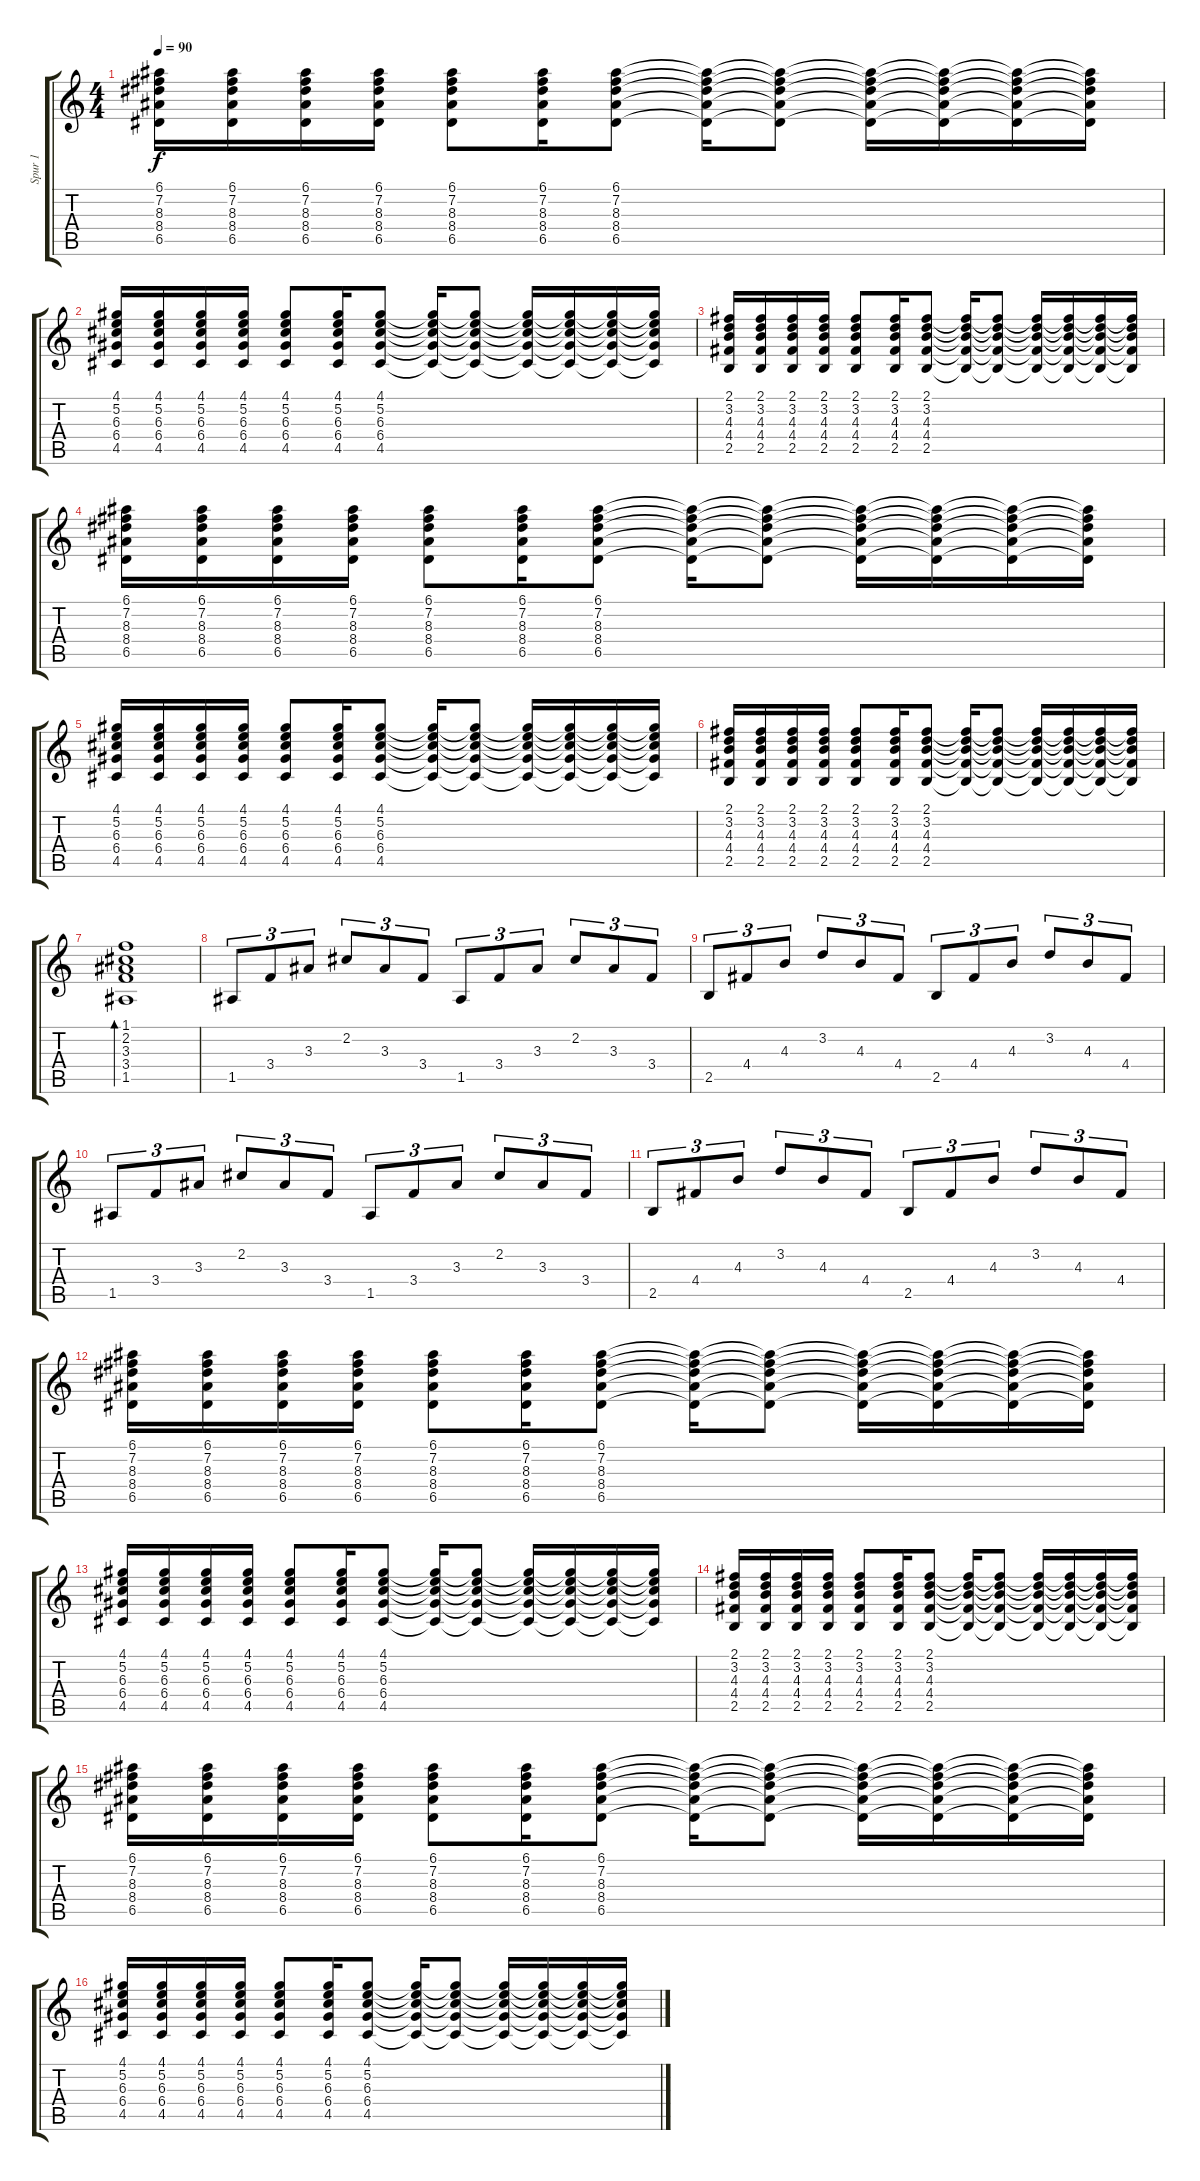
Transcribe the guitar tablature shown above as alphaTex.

\track ("Spur 1" "Spur 1") {instrument acousticguitarnylon}
\staff {score tabs}
\tuning (E4 B3 G3 D3 A2 E2) {hide}
\ts (4 4)
\tempo 90
\clef g2
\ks c
(6.1 7.2 8.3 8.4 6.5).16{dy f instrument acousticguitarnylon} (6.1 7.2 8.3 8.4 6.5).16 (6.1 7.2 8.3 8.4 6.5).16 (6.1 7.2 8.3 8.4 6.5).16 (6.1 7.2 8.3 8.4 6.5).8 (6.1 7.2 8.3 8.4 6.5).16 (6.1 7.2 8.3 8.4 6.5).8 (6.1{t} 7.2{t} 8.3{t} 8.4{t} 6.5{t}).16 (6.1{t} 7.2{t} 8.3{t} 8.4{t} 6.5{t}).8 (6.1{t} 7.2{t} 8.3{t} 8.4{t} 6.5{t}).16 (6.1{t} 7.2{t} 8.3{t} 8.4{t} 6.5{t}).16 (6.1{t} 7.2{t} 8.3{t} 8.4{t} 6.5{t}).16 (6.1{t} 7.2{t} 8.3{t} 8.4{t} 6.5{t}).16 |
(4.1 5.2 6.3 6.4 4.5).16 (4.1 5.2 6.3 6.4 4.5).16 (4.1 5.2 6.3 6.4 4.5).16 (4.1 5.2 6.3 6.4 4.5).16 (4.1 5.2 6.3 6.4 4.5).8 (4.1 5.2 6.3 6.4 4.5).16 (4.1 5.2 6.3 6.4 4.5).8 (4.1{t} 5.2{t} 6.3{t} 6.4{t} 4.5{t}).16 (4.1{t} 5.2{t} 6.3{t} 6.4{t} 4.5{t}).8 (4.1{t} 5.2{t} 6.3{t} 6.4{t} 4.5{t}).16 (4.1{t} 5.2{t} 6.3{t} 6.4{t} 4.5{t}).16 (4.1{t} 5.2{t} 6.3{t} 6.4{t} 4.5{t}).16 (4.1{t} 5.2{t} 6.3{t} 6.4{t} 4.5{t}).16 |
(2.1 3.2 4.3 4.4 2.5).16 (2.1 3.2 4.3 4.4 2.5).16 (2.1 3.2 4.3 4.4 2.5).16 (2.1 3.2 4.3 4.4 2.5).16 (2.1 3.2 4.3 4.4 2.5).8 (2.1 3.2 4.3 4.4 2.5).16 (2.1 3.2 4.3 4.4 2.5).8 (2.1{t} 3.2{t} 4.3{t} 4.4{t} 2.5{t}).16 (2.1{t} 3.2{t} 4.3{t} 4.4{t} 2.5{t}).8 (2.1{t} 3.2{t} 4.3{t} 4.4{t} 2.5{t}).16 (2.1{t} 3.2{t} 4.3{t} 4.4{t} 2.5{t}).16 (2.1{t} 3.2{t} 4.3{t} 4.4{t} 2.5{t}).16 (2.1{t} 3.2{t} 4.3{t} 4.4{t} 2.5{t}).16 |
(6.1 7.2 8.3 8.4 6.5).16 (6.1 7.2 8.3 8.4 6.5).16 (6.1 7.2 8.3 8.4 6.5).16 (6.1 7.2 8.3 8.4 6.5).16 (6.1 7.2 8.3 8.4 6.5).8 (6.1 7.2 8.3 8.4 6.5).16 (6.1 7.2 8.3 8.4 6.5).8 (6.1{t} 7.2{t} 8.3{t} 8.4{t} 6.5{t}).16 (6.1{t} 7.2{t} 8.3{t} 8.4{t} 6.5{t}).8 (6.1{t} 7.2{t} 8.3{t} 8.4{t} 6.5{t}).16 (6.1{t} 7.2{t} 8.3{t} 8.4{t} 6.5{t}).16 (6.1{t} 7.2{t} 8.3{t} 8.4{t} 6.5{t}).16 (6.1{t} 7.2{t} 8.3{t} 8.4{t} 6.5{t}).16 |
(4.1 5.2 6.3 6.4 4.5).16 (4.1 5.2 6.3 6.4 4.5).16 (4.1 5.2 6.3 6.4 4.5).16 (4.1 5.2 6.3 6.4 4.5).16 (4.1 5.2 6.3 6.4 4.5).8 (4.1 5.2 6.3 6.4 4.5).16 (4.1 5.2 6.3 6.4 4.5).8 (4.1{t} 5.2{t} 6.3{t} 6.4{t} 4.5{t}).16 (4.1{t} 5.2{t} 6.3{t} 6.4{t} 4.5{t}).8 (4.1{t} 5.2{t} 6.3{t} 6.4{t} 4.5{t}).16 (4.1{t} 5.2{t} 6.3{t} 6.4{t} 4.5{t}).16 (4.1{t} 5.2{t} 6.3{t} 6.4{t} 4.5{t}).16 (4.1{t} 5.2{t} 6.3{t} 6.4{t} 4.5{t}).16 |
(2.1 3.2 4.3 4.4 2.5).16 (2.1 3.2 4.3 4.4 2.5).16 (2.1 3.2 4.3 4.4 2.5).16 (2.1 3.2 4.3 4.4 2.5).16 (2.1 3.2 4.3 4.4 2.5).8 (2.1 3.2 4.3 4.4 2.5).16 (2.1 3.2 4.3 4.4 2.5).8 (2.1{t} 3.2{t} 4.3{t} 4.4{t} 2.5{t}).16 (2.1{t} 3.2{t} 4.3{t} 4.4{t} 2.5{t}).8 (2.1{t} 3.2{t} 4.3{t} 4.4{t} 2.5{t}).16 (2.1{t} 3.2{t} 4.3{t} 4.4{t} 2.5{t}).16 (2.1{t} 3.2{t} 4.3{t} 4.4{t} 2.5{t}).16 (2.1{t} 3.2{t} 4.3{t} 4.4{t} 2.5{t}).16 |
(1.1 2.2 3.3 3.4 1.5).1{bd 120} |
1.5.8{tu (3 2)} 3.4.8{tu (3 2)} 3.3.8{tu (3 2)} 2.2.8{tu (3 2)} 3.3.8{tu (3 2)} 3.4.8{tu (3 2)} 1.5.8{tu (3 2)} 3.4.8{tu (3 2)} 3.3.8{tu (3 2)} 2.2.8{tu (3 2)} 3.3.8{tu (3 2)} 3.4.8{tu (3 2)} |
2.5.8{tu (3 2)} 4.4.8{tu (3 2)} 4.3.8{tu (3 2)} 3.2.8{tu (3 2)} 4.3.8{tu (3 2)} 4.4.8{tu (3 2)} 2.5.8{tu (3 2)} 4.4.8{tu (3 2)} 4.3.8{tu (3 2)} 3.2.8{tu (3 2)} 4.3.8{tu (3 2)} 4.4.8{tu (3 2)} |
1.5.8{tu (3 2)} 3.4.8{tu (3 2)} 3.3.8{tu (3 2)} 2.2.8{tu (3 2)} 3.3.8{tu (3 2)} 3.4.8{tu (3 2)} 1.5.8{tu (3 2)} 3.4.8{tu (3 2)} 3.3.8{tu (3 2)} 2.2.8{tu (3 2)} 3.3.8{tu (3 2)} 3.4.8{tu (3 2)} |
2.5.8{tu (3 2)} 4.4.8{tu (3 2)} 4.3.8{tu (3 2)} 3.2.8{tu (3 2)} 4.3.8{tu (3 2)} 4.4.8{tu (3 2)} 2.5.8{tu (3 2)} 4.4.8{tu (3 2)} 4.3.8{tu (3 2)} 3.2.8{tu (3 2)} 4.3.8{tu (3 2)} 4.4.8{tu (3 2)} |
(6.1 7.2 8.3 8.4 6.5).16 (6.1 7.2 8.3 8.4 6.5).16 (6.1 7.2 8.3 8.4 6.5).16 (6.1 7.2 8.3 8.4 6.5).16 (6.1 7.2 8.3 8.4 6.5).8 (6.1 7.2 8.3 8.4 6.5).16 (6.1 7.2 8.3 8.4 6.5).8 (6.1{t} 7.2{t} 8.3{t} 8.4{t} 6.5{t}).16 (6.1{t} 7.2{t} 8.3{t} 8.4{t} 6.5{t}).8 (6.1{t} 7.2{t} 8.3{t} 8.4{t} 6.5{t}).16 (6.1{t} 7.2{t} 8.3{t} 8.4{t} 6.5{t}).16 (6.1{t} 7.2{t} 8.3{t} 8.4{t} 6.5{t}).16 (6.1{t} 7.2{t} 8.3{t} 8.4{t} 6.5{t}).16 |
(4.1 5.2 6.3 6.4 4.5).16 (4.1 5.2 6.3 6.4 4.5).16 (4.1 5.2 6.3 6.4 4.5).16 (4.1 5.2 6.3 6.4 4.5).16 (4.1 5.2 6.3 6.4 4.5).8 (4.1 5.2 6.3 6.4 4.5).16 (4.1 5.2 6.3 6.4 4.5).8 (4.1{t} 5.2{t} 6.3{t} 6.4{t} 4.5{t}).16 (4.1{t} 5.2{t} 6.3{t} 6.4{t} 4.5{t}).8 (4.1{t} 5.2{t} 6.3{t} 6.4{t} 4.5{t}).16 (4.1{t} 5.2{t} 6.3{t} 6.4{t} 4.5{t}).16 (4.1{t} 5.2{t} 6.3{t} 6.4{t} 4.5{t}).16 (4.1{t} 5.2{t} 6.3{t} 6.4{t} 4.5{t}).16 |
(2.1 3.2 4.3 4.4 2.5).16 (2.1 3.2 4.3 4.4 2.5).16 (2.1 3.2 4.3 4.4 2.5).16 (2.1 3.2 4.3 4.4 2.5).16 (2.1 3.2 4.3 4.4 2.5).8 (2.1 3.2 4.3 4.4 2.5).16 (2.1 3.2 4.3 4.4 2.5).8 (2.1{t} 3.2{t} 4.3{t} 4.4{t} 2.5{t}).16 (2.1{t} 3.2{t} 4.3{t} 4.4{t} 2.5{t}).8 (2.1{t} 3.2{t} 4.3{t} 4.4{t} 2.5{t}).16 (2.1{t} 3.2{t} 4.3{t} 4.4{t} 2.5{t}).16 (2.1{t} 3.2{t} 4.3{t} 4.4{t} 2.5{t}).16 (2.1{t} 3.2{t} 4.3{t} 4.4{t} 2.5{t}).16 |
(6.1 7.2 8.3 8.4 6.5).16 (6.1 7.2 8.3 8.4 6.5).16 (6.1 7.2 8.3 8.4 6.5).16 (6.1 7.2 8.3 8.4 6.5).16 (6.1 7.2 8.3 8.4 6.5).8 (6.1 7.2 8.3 8.4 6.5).16 (6.1 7.2 8.3 8.4 6.5).8 (6.1{t} 7.2{t} 8.3{t} 8.4{t} 6.5{t}).16 (6.1{t} 7.2{t} 8.3{t} 8.4{t} 6.5{t}).8 (6.1{t} 7.2{t} 8.3{t} 8.4{t} 6.5{t}).16 (6.1{t} 7.2{t} 8.3{t} 8.4{t} 6.5{t}).16 (6.1{t} 7.2{t} 8.3{t} 8.4{t} 6.5{t}).16 (6.1{t} 7.2{t} 8.3{t} 8.4{t} 6.5{t}).16 |
(4.1 5.2 6.3 6.4 4.5).16 (4.1 5.2 6.3 6.4 4.5).16 (4.1 5.2 6.3 6.4 4.5).16 (4.1 5.2 6.3 6.4 4.5).16 (4.1 5.2 6.3 6.4 4.5).8 (4.1 5.2 6.3 6.4 4.5).16 (4.1 5.2 6.3 6.4 4.5).8 (4.1{t} 5.2{t} 6.3{t} 6.4{t} 4.5{t}).16 (4.1{t} 5.2{t} 6.3{t} 6.4{t} 4.5{t}).8 (4.1{t} 5.2{t} 6.3{t} 6.4{t} 4.5{t}).16 (4.1{t} 5.2{t} 6.3{t} 6.4{t} 4.5{t}).16 (4.1{t} 5.2{t} 6.3{t} 6.4{t} 4.5{t}).16 (4.1{t} 5.2{t} 6.3{t} 6.4{t} 4.5{t}).16
